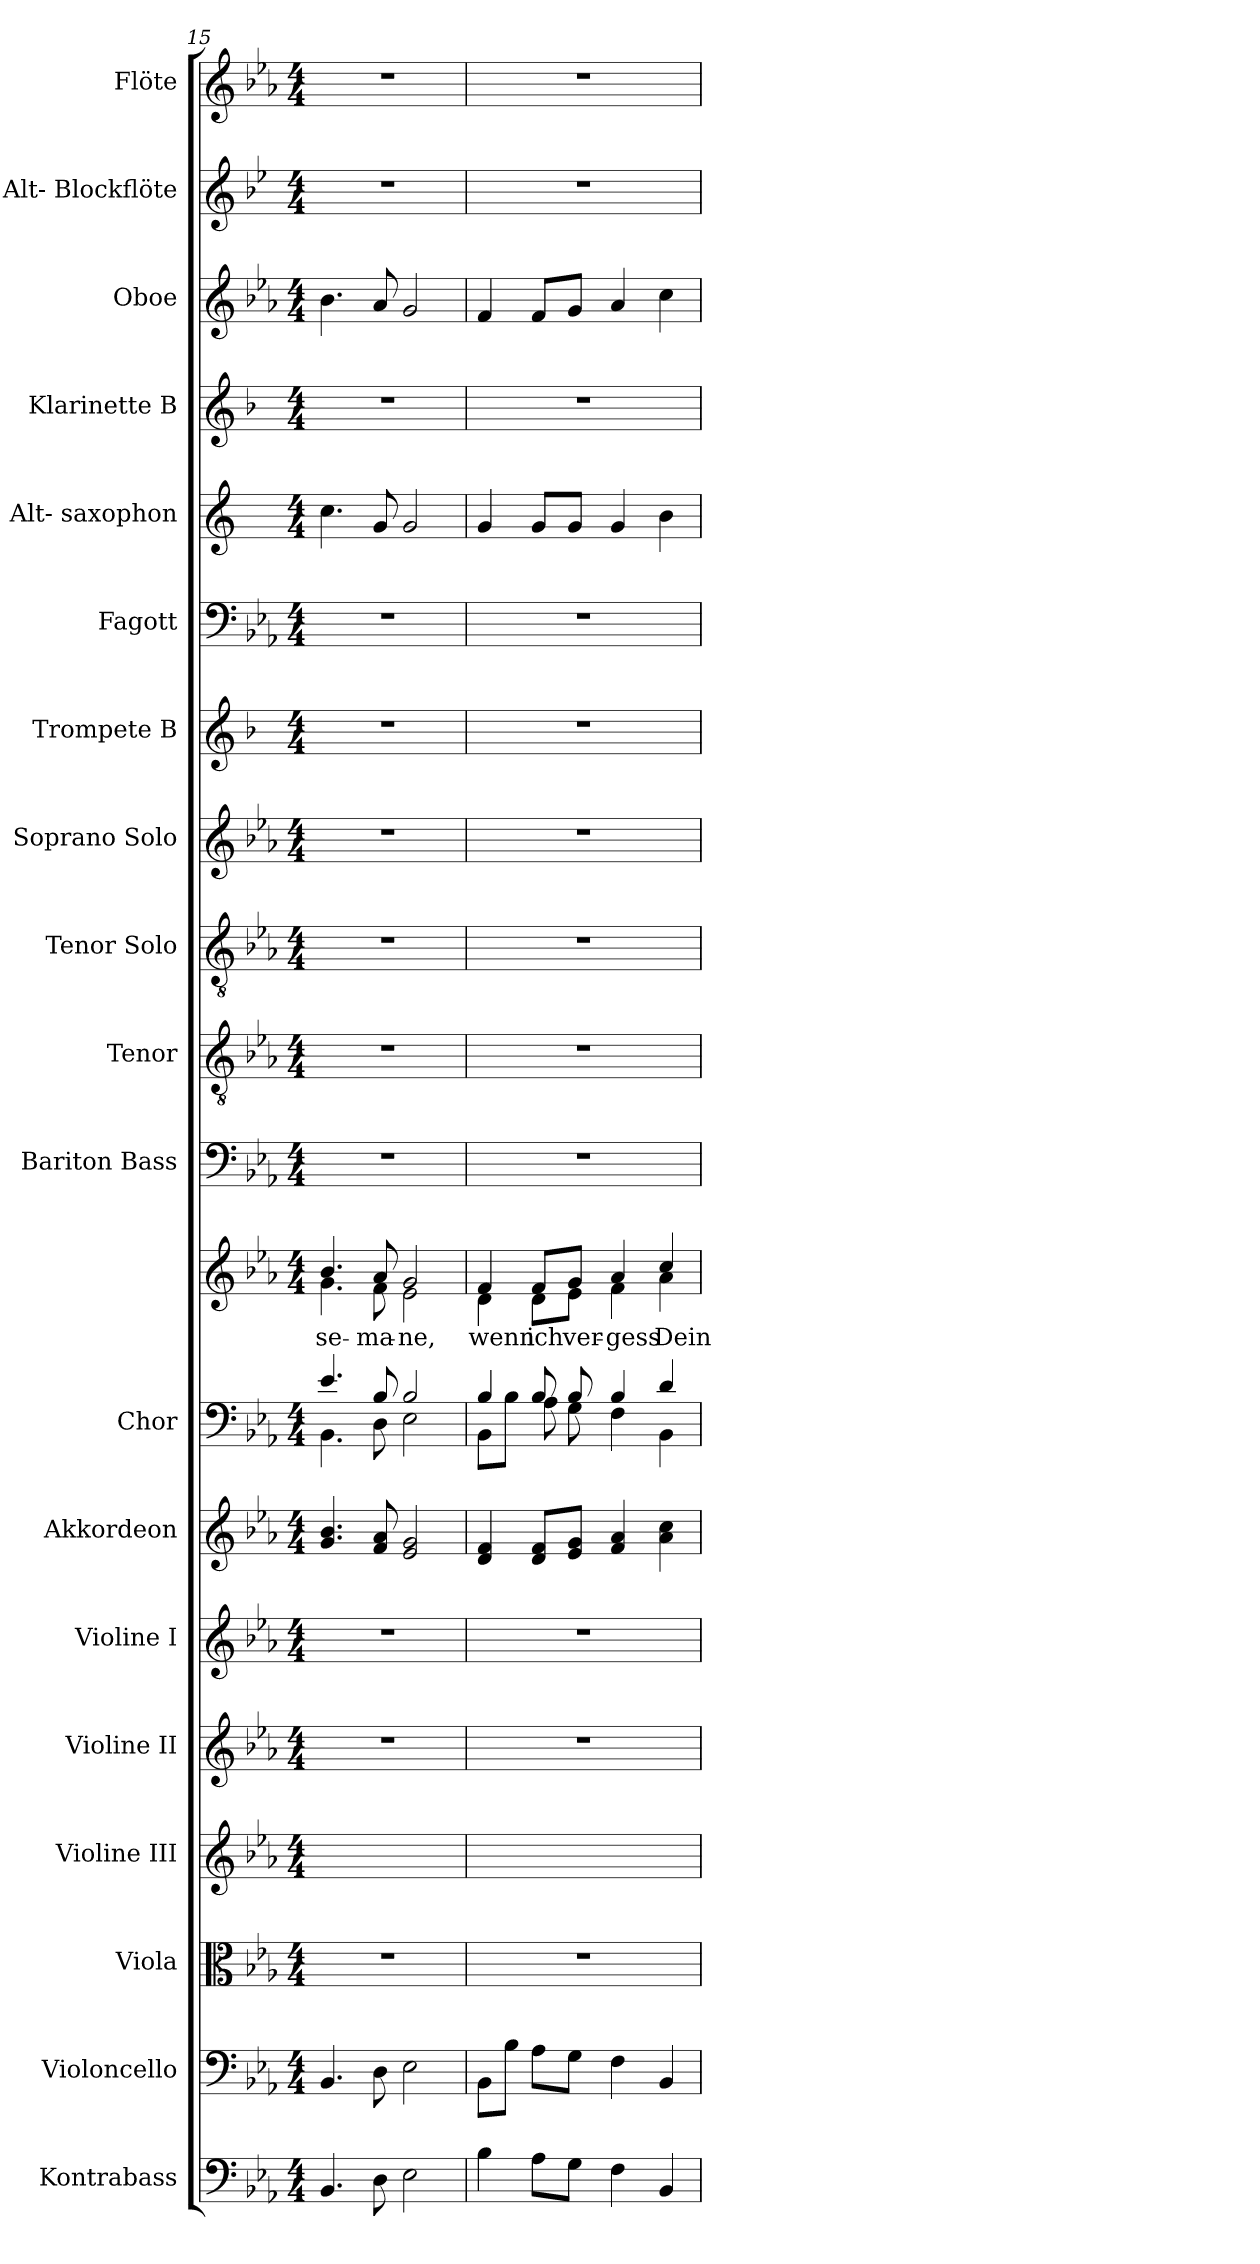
**kern	**kern	**kern	**kern	**kern	**kern	**kern	**kern	**kern	**text	**kern	**kern	**kern	**kern	**kern	**kern	**kern	**kern	**kern	**kern	**kern
*part19	*part18	*part17	*part16	*part15	*part14	*part13	*part12	*part12	*part12	*part11	*part10	*part9	*part8	*part7	*part6	*part5	*part4	*part3	*part2	*part1
*staff20	*staff19	*staff18	*staff17	*staff16	*staff15	*staff14	*staff13	*staff12	*staff12	*staff11	*staff10	*staff9	*staff8	*staff7	*staff6	*staff5	*staff4	*staff3	*staff2	*staff1
*I"Kontrabass	*I"Violoncello	*I"Viola	*I"Violine III	*I"Violine II	*I"Violine I	*I"Akkordeon	*I"Chor	*	*	*I"Bariton Bass	*I"Tenor	*I"Tenor Solo	*I"Soprano Solo	*I"Trompete B	*I"Fagott	*I"Alt- saxophon	*I"Klarinette B	*I"Oboe	*I"Alt- Blockflöte	*I"Flöte
*I'Kb.	*I'Vc.	*I'Vla.	*I'Vln. III	*I'Vln. II	*I'Vln. I	*I'Akk.	*I'Chor	*	*	*I'B	*I'T	*I'T. Solo	*I'S. Solo	*I'Tpt.	*I'Fgt.	*I'ASax.	*I'Kl.	*I'Ob.	*I'ABfl.	*I'Fl.
*clefF4	*clefF4	*clefC3	*clefG2	*clefG2	*clefG2	*clefG2	*clefF4	*clefG2	*	*clefF4	*clefGv2	*clefGv2	*clefG2	*clefG2	*clefF4	*clefG2	*clefG2	*clefG2	*clefG2	*clefG2
*ITrd7c12	*	*	*	*	*	*	*	*	*	*	*ITrd7c12	*ITrd7c12	*	*ITrd1c2	*	*ITrd5c9	*ITrd1c2	*	*ITrd-3c-5	*
*k[b-e-a-]	*k[b-e-a-]	*k[b-e-a-]	*k[b-e-a-]	*k[b-e-a-]	*k[b-e-a-]	*k[b-e-a-]	*k[b-e-a-]	*k[b-e-a-]	*	*k[b-e-a-]	*k[b-e-a-]	*k[b-e-a-]	*k[b-e-a-]	*k[b-e-a-]	*k[b-e-a-]	*k[b-e-a-]	*k[b-e-a-]	*k[b-e-a-]	*k[b-e-a-]	*k[b-e-a-]
*E-:	*E-:	*E-:	*E-:	*E-:	*E-:	*E-:	*E-:	*E-:	*	*E-:	*E-:	*E-:	*E-:	*E-:	*E-:	*E-:	*E-:	*E-:	*E-:	*E-:
*M4/4	*M4/4	*M4/4	*M4/4	*M4/4	*M4/4	*M4/4	*M4/4	*M4/4	*	*M4/4	*M4/4	*M4/4	*M4/4	*M4/4	*M4/4	*M4/4	*M4/4	*M4/4	*M4/4	*M4/4
=15	=15	=15	=15	=15	=15	=15	=15	=15	=15	=15	=15	=15	=15	=15	=15	=15	=15	=15	=15	=15
*	*	*	*	*	*	*	*^	*	*	*	*	*	*	*	*	*	*	*	*	*
!	!	!	!	!	!	!	!	!	!	!LO:LY:b:color=#000000	!	!	!	!	!	!	!	!	!	!	!
*	*	*	*	*	*	*	*	*	*^	*	*	*	*	*	*	*	*	*	*	*	*
4.BBB-i/	4.BB-i/	1r	1ryy	1r	1r	4.gi/ 4.b-i	4.e-i/	4.BB-i\	4.b-i/	4.gi\	-se-	1r	1r	1r	1r	1r	1r	4.e-i\	1r	4.b-i\	1r	1r
!	!	!	!	!	!	!	!	!	!	!	!LO:LY:b:color=#000000	!	!	!	!	!	!	!	!	!	!	!
8DDi\	8Di\	.	.	.	.	8fi/ 8a-i	8B-i/	8Di\	8a-i/	8fi\	-ma-	.	.	.	.	.	.	8B-i/	.	8a-i/	.	.
!	!	!	!	!	!	!	!	!	!	!	!LO:LY:b:color=#000000	!	!	!	!	!	!	!	!	!	!	!
2EE-i\	2E-i\	.	.	.	.	2e-i/ 2gi	2B-i/	2E-i\	2gi/	2e-i\	-ne,	.	.	.	.	.	.	2B-i/	.	2gi/	.	.
=16	=16	=16	=16	=16	=16	=16	=16	=16	=16	=16	=16	=16	=16	=16	=16	=16	=16	=16	=16	=16	=16	=16
!	!	!	!	!	!	!	!	!	!	!	!LO:LY:b:color=#000000	!	!	!	!	!	!	!	!	!	!	!
4BB-i\	8BB-i\L	1r	1ryy	1r	1r	4di/ 4fi	4B-i/	8BB-i\L	4fi/	4di\	wenn	1r	1r	1r	1r	1r	1r	4B-i/	1r	4fi/	1r	1r
.	8B-i\J	.	.	.	.	.	.	8B-i\J	.	.	.	.	.	.	.	.	.	.	.	.	.	.
!	!	!	!	!	!	!	!	!	!	!	!LO:LY:b:color=#000000	!	!	!	!	!	!	!	!	!	!	!
8AA-i\L	8A-i\L	.	.	.	.	8di/ 8fi/L	8B-i/	8A-i\	8fi/L	8di\L	ich	.	.	.	.	.	.	8B-i/L	.	8fi/L	.	.
!	!	!	!	!	!	!	!	!	!	!	!LO:LY:b:color=#000000	!	!	!	!	!	!	!	!	!	!	!
8GGi\J	8Gi\J	.	.	.	.	8e-i/ 8gi/J	8B-i/	8Gi\	8gi/J	8e-i\J	ver-	.	.	.	.	.	.	8B-i/J	.	8gi/J	.	.
!	!	!	!	!	!	!	!	!	!	!	!LO:LY:b:color=#000000	!	!	!	!	!	!	!	!	!	!	!
4FFi\	4Fi\	.	.	.	.	4fi/ 4a-i	4B-i/	4Fi\	4a-i/	4fi\	-gess	.	.	.	.	.	.	4B-i/	.	4a-i/	.	.
!	!	!	!	!	!	!	!	!	!	!	!LO:LY:b:color=#000000	!	!	!	!	!	!	!	!	!	!	!
4BBB-i/	4BB-i/	.	.	.	.	4a-i\ 4cci	4di/	4BB-i\	4cci/	4a-i\	Dein	.	.	.	.	.	.	4di\	.	4cci\	.	.
*	*	*	*	*	*	*	*v	*v	*	*	*	*	*	*	*	*	*	*	*	*	*	*
*	*	*	*	*	*	*	*	*v	*v	*	*	*	*	*	*	*	*	*	*	*	*
=	=	=	=	=	=	=	=	=	=	=	=	=	=	=	=	=	=	=	=	=
*-	*-	*-	*-	*-	*-	*-	*-	*-	*-	*-	*-	*-	*-	*-	*-	*-	*-	*-	*-	*-
